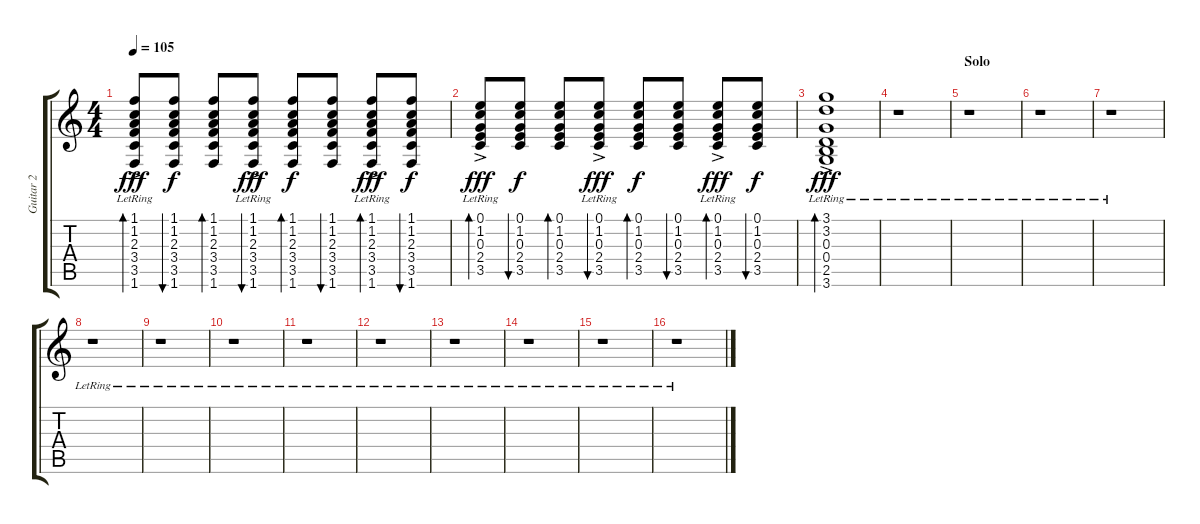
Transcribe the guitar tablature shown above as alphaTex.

\track ("Guitar 2" "Guitar 2") {instrument acousticguitarsteel}
\staff {score tabs}
\tuning (E4 B3 G3 D3 A2 E2) {hide}
\ts (4 4)
\tempo 105
\clef g2
\ks c
(1.1{ac lr} 1.2{ac lr} 2.3{ac lr} 3.4{ac lr} 3.5{ac lr} 1.6{ac lr}).8{bd 30 dy fff} (1.1 1.2 2.3 3.4 3.5 1.6).8{bu 30 dy f} (1.1 1.2 2.3 3.4 3.5 1.6).8{bd 30} (1.1{ac lr} 1.2{ac lr} 2.3{ac lr} 3.4{ac lr} 3.5{ac lr} 1.6{ac lr}).8{bu 30 dy fff} (1.1 1.2 2.3 3.4 3.5 1.6).8{bd 30 dy f} (1.1 1.2 2.3 3.4 3.5 1.6).8{bu 30} (1.1{ac lr} 1.2{ac lr} 2.3{ac lr} 3.4{ac lr} 3.5{ac lr} 1.6).8{bd 30 dy fff} (1.1 1.2 2.3 3.4 3.5 1.6).8{bu 30 dy f} |
(0.1{ac lr} 1.2{ac lr} 0.3{ac lr} 2.4{ac lr} 3.5{ac lr}).8{bd 30 dy fff} (0.1 1.2 0.3 2.4 3.5).8{bu 30 dy f} (0.1 1.2 0.3 2.4 3.5).8{bd 30} (0.1{ac lr} 1.2{ac lr} 0.3{ac lr} 2.4{ac lr} 3.5{ac lr}).8{bu 30 dy fff} (0.1 1.2 0.3 2.4 3.5).8{bd 30 dy f} (0.1 1.2 0.3 2.4 3.5).8{bu 30} (0.1{ac lr} 1.2{ac lr} 0.3{ac lr} 2.4{ac lr} 3.5{ac lr}).8{bd 30 dy fff} (0.1 1.2 0.3 2.4 3.5).8{bu 30 dy f} |
(3.1{ac lr} 3.2{ac lr} 0.3{ac lr} 0.4{ac lr} 2.5{ac lr} 3.6{ac lr}).1{bd 30 dy fff} |
r.1 |
\section ("" "Solo")
r.1 |
r.1 |
r.1 |
r.1 |
r.1 |
r.1 |
r.1 |
r.1 |
r.1 |
r.1 |
r.1 |
r.1
